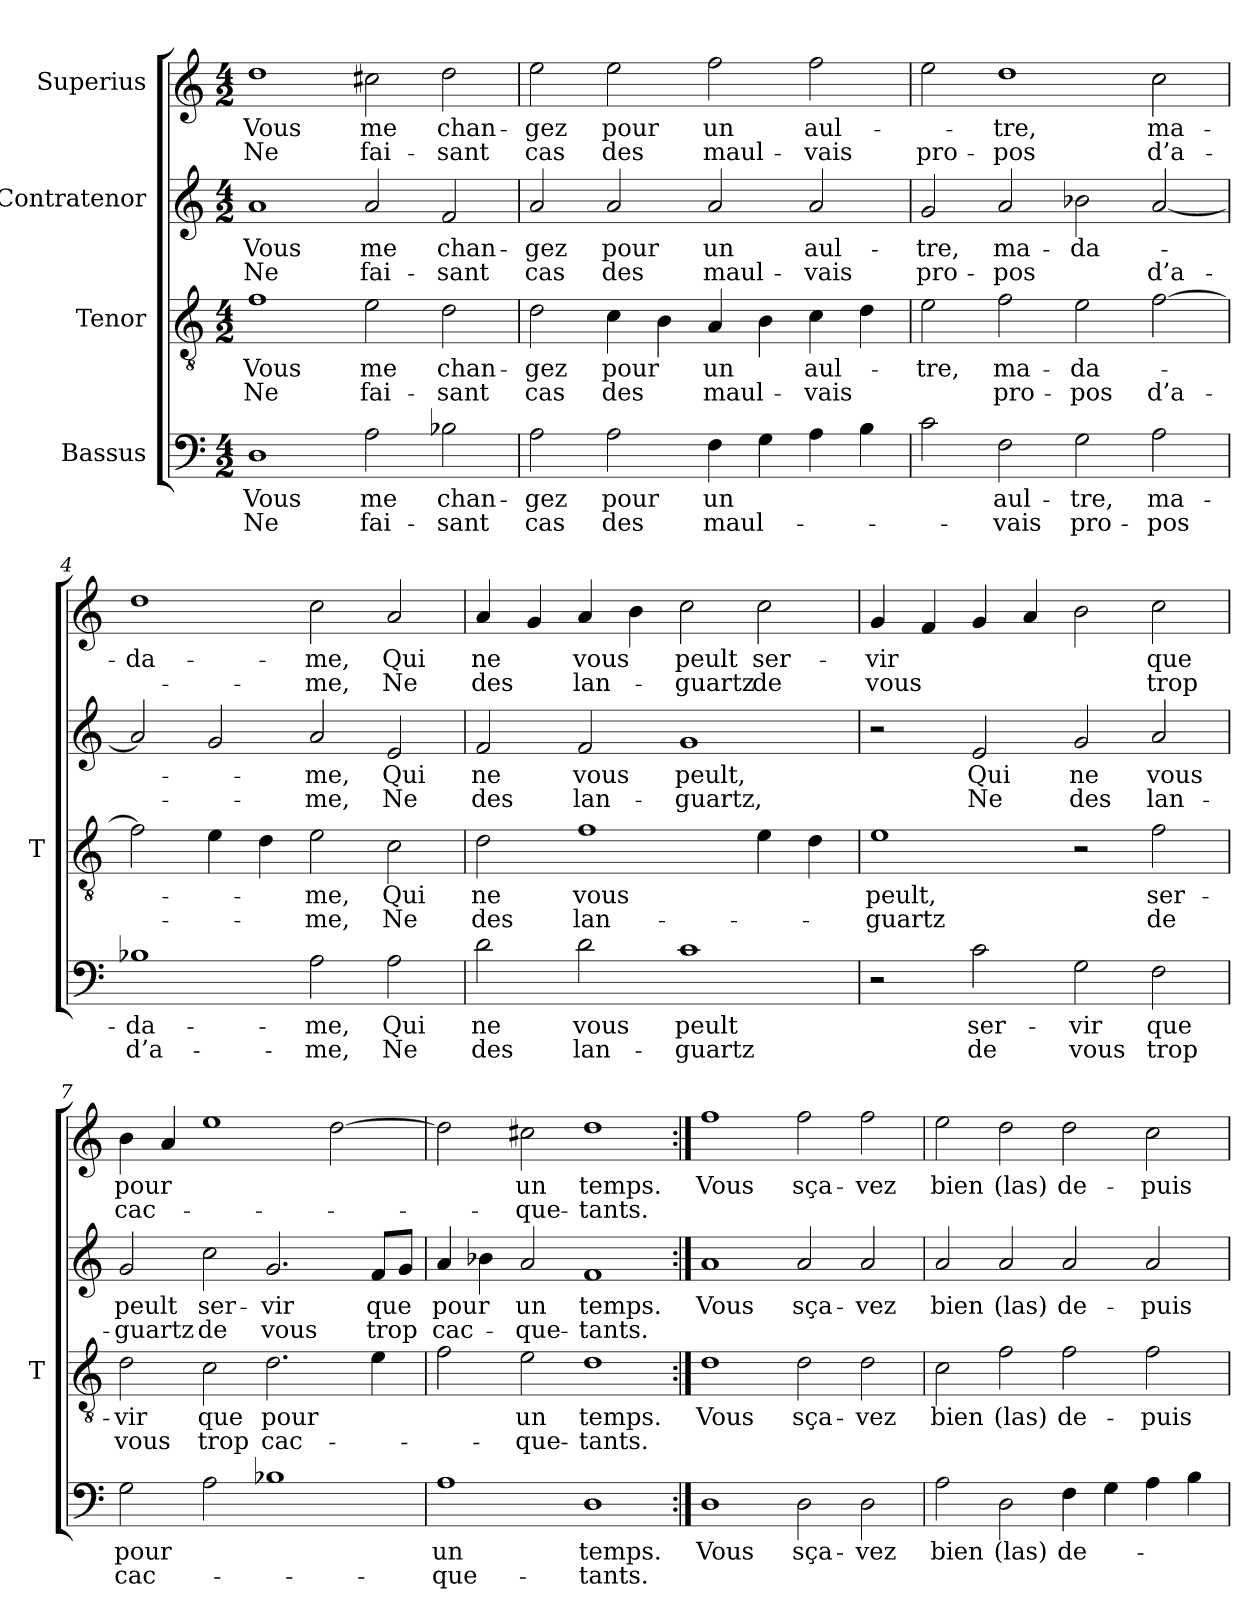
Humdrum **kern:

**kern	**text	**text	**kern	**text	**text	**kern	**text	**text	**kern	**text	**text
*part4	*part4	*part4	*part3	*part3	*part3	*part2	*part2	*part2	*part1	*part1	*part1
*staff4	*staff4	*staff4	*staff3	*staff3	*staff3	*staff2	*staff2	*staff2	*staff1	*staff1	*staff1
*I"Bassus	*	*	*I"Tenor	*	*	*I"Contratenor	*	*	*I"Superius	*	*
*	*	*	*I'T	*	*	*	*	*	*	*	*
*clefF4	*	*	*clefGv2	*	*	*clefG2	*	*	*clefG2	*	*
*k[]	*	*	*k[]	*	*	*k[]	*	*	*k[]	*	*
*M4/2	*	*	*M4/2	*	*	*M4/2	*	*	*M4/2	*	*
=1	=1	=1	=1	=1	=1	=1	=1	=1	=1	=1	=1
1D	-Vous	-Ne	1f	-Vous	-Ne	1a	-Vous	-Ne	1dd	-Vous	-Ne
2A	-me	fai-	2e	-me	fai-	2a	-me	fai-	2cc#X	-me	fai-
2B-X	chan-	-sant	2d	chan-	-sant	2f	chan-	-sant	2dd	chan-	-sant
=2	=2	=2	=2	=2	=2	=2	=2	=2	=2	=2	=2
2A	-gez	-cas	2d	-gez	-cas	2a	-gez	-cas	2ee	-gez	-cas
2A	-pour	-des	4c	-pour	-des	2a	-pour	-des	2ee	-pour	-des
.	.	.	4B	.	.	.	.	.	.	.	.
4F	-un	maul-	4A	-un	maul-	2a	-un	maul-	2ff	-un	maul-
4G	.	.	4B	.	.	.	.	.	.	.	.
4A	.	.	4c	aul-	-vais	2a	aul-	-vais	2ff	aul-	-vais
4B	.	.	4d	.	.	.	.	.	.	.	.
=3	=3	=3	=3	=3	=3	=3	=3	=3	=3	=3	=3
2c	.	.	2e	-tre,	.	2g	-tre,	pro-	2ee	.	pro-
2F	aul-	-vais	2f	ma-	pro-	2a	ma-	-pos	1dd	-tre,	-pos
2G	-tre,	pro-	2e	da-	-pos	2b-X	da-	.	.	.	.
2A	ma-	-pos	[2f	.	d’a-	[2a	.	d’a-	2cc	ma-	d’a-
=4	=4	=4	=4	=4	=4	=4	=4	=4	=4	=4	=4
1B-X	da-	d’a-	2f]	.	.	2a]	.	.	1dd	da-	.
.	.	.	4e	.	.	2g	.	.	.	.	.
.	.	.	4d	.	.	.	.	.	.	.	.
2A	-me,	-me,	2e	-me,	-me,	2a	-me,	-me,	2cc	-me,	-me,
2A	-Qui	-Ne	2c	-Qui	-Ne	2e	-Qui	-Ne	2a	-Qui	-Ne
=5	=5	=5	=5	=5	=5	=5	=5	=5	=5	=5	=5
2d	-ne	-des	2d	-ne	-des	2f	-ne	-des	4a	-ne	-des
.	.	.	.	.	.	.	.	.	4g	.	.
2d	-vous	lan-	1f	-vous	lan-	2f	-vous	lan-	4a	-vous	lan-
.	.	.	.	.	.	.	.	.	4b	.	.
1c	-peult	-guartz	.	.	.	1g	-peult,	-guartz,	2cc	-peult	-guartz
.	.	.	4e	.	.	.	.	.	2cc	ser-	-de
.	.	.	4d	.	.	.	.	.	.	.	.
=6	=6	=6	=6	=6	=6	=6	=6	=6	=6	=6	=6
2r	.	.	1e	-peult,	-guartz	2r	.	.	4g	-vir	-vous
.	.	.	.	.	.	.	.	.	4f	.	.
2c	ser-	-de	.	.	.	2e	-Qui	-Ne	4g	.	.
.	.	.	.	.	.	.	.	.	4a	.	.
2G	-vir	-vous	2r	.	.	2g	-ne	-des	2b	.	.
2F	-que	-trop	2f	ser-	-de	2a	-vous	lan-	2cc	-que	-trop
=7	=7	=7	=7	=7	=7	=7	=7	=7	=7	=7	=7
2G	-pour	cac-	2d	-vir	-vous	2g	-peult	-guartz	4b	-pour	cac-
.	.	.	.	.	.	.	.	.	4a	.	.
2A	.	.	2c	-que	-trop	2cc	ser-	-de	1ee	.	.
1B-X	.	.	2.d	-pour	cac-	2.g	-vir	-vous	.	.	.
.	.	.	.	.	.	.	.	.	[2dd	.	.
.	.	.	4e	.	.	8fL	-que	-trop	.	.	.
.	.	.	.	.	.	8gJ	.	.	.	.	.
=8	=8	=8	=8	=8	=8	=8	=8	=8	=8	=8	=8
1A	-un	que-	2f	.	.	4a	-pour	cac-	2dd]	.	.
.	.	.	.	.	.	4b-X	.	.	.	.	.
.	.	.	2e	-un	que-	2a	-un	que-	2cc#X	-un	que-
1D	-temps.	-tants.	1d	-temps.	-tants.	1f	-temps.	-tants.	1dd	-temps.	-tants.
=9:|!	=9:|!	=9:|!	=9:|!	=9:|!	=9:|!	=9:|!	=9:|!	=9:|!	=9:|!	=9:|!	=9:|!
1D	-Vous	.	1d	-Vous	.	1a	-Vous	.	1ff	-Vous	.
2D	sça-	.	2d	sça-	.	2a	sça-	.	2ff	sça-	.
2D	-vez	.	2d	-vez	.	2a	-vez	.	2ff	-vez	.
=10	=10	=10	=10	=10	=10	=10	=10	=10	=10	=10	=10
2A	-bien	.	2c	-bien	.	2a	-bien	.	2ee	-bien	.
2D	-(las)	.	2f	-(las)	.	2a	-(las)	.	2dd	-(las)	.
4F	de-	.	2f	de-	.	2a	de-	.	2dd	de-	.
4G	.	.	.	.	.	.	.	.	.	.	.
4A	.	.	2f	-puis	.	2a	-puis	.	2cc	-puis	.
4B	.	.	.	.	.	.	.	.	.	.	.
=	=	=	=	=	=	=	=	=	=	=	=
*-	*-	*-	*-	*-	*-	*-	*-	*-	*-	*-	*-
